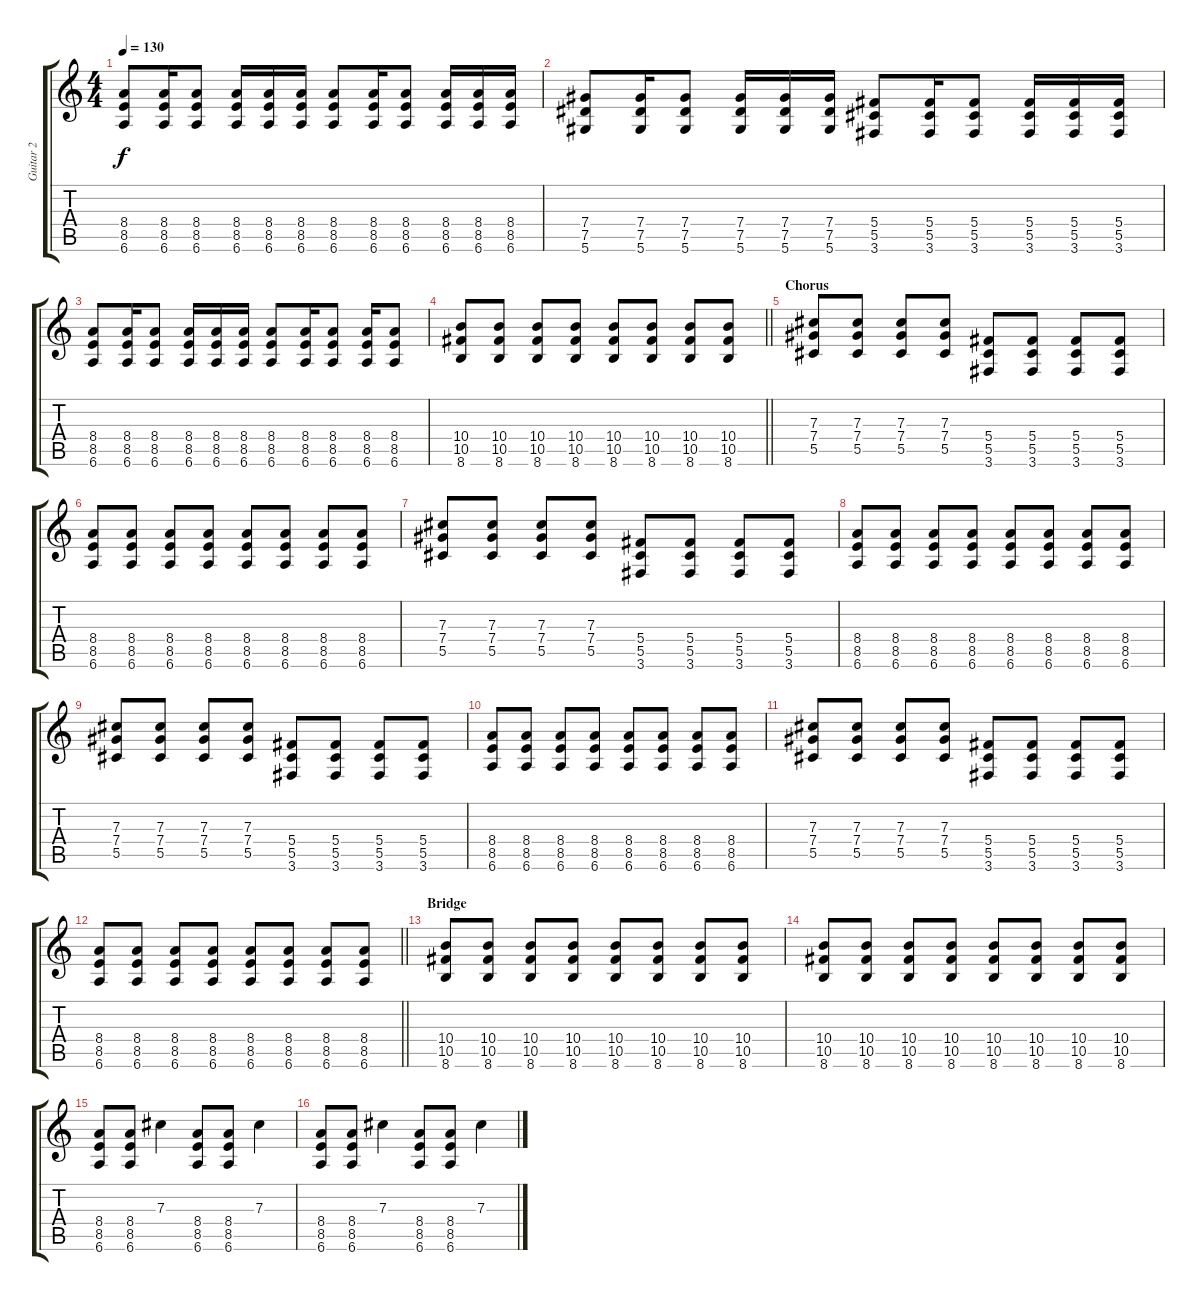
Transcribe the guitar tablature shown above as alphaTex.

\track ("Guitar 2" "Guitar 2") {instrument overdrivenguitar}
\staff {score tabs}
\tuning (Eb4 Bb3 Gb3 Db3 Ab2 Eb2) {hide}
\ts (4 4)
\tempo 130
\clef g2
\ks c
(8.4 8.5 6.6).8{dy f} (8.4 8.5 6.6).16 (8.4 8.5 6.6).8 (8.4 8.5 6.6).16 (8.4 8.5 6.6).16 (8.4 8.5 6.6).16 (8.4 8.5 6.6).8 (8.4 8.5 6.6).16 (8.4 8.5 6.6).8 (8.4 8.5 6.6).16 (8.4 8.5 6.6).16 (8.4 8.5 6.6).16 |
(7.4 7.5 5.6).8 (7.4 7.5 5.6).16 (7.4 7.5 5.6).8 (7.4 7.5 5.6).16 (7.4 7.5 5.6).16 (7.4 7.5 5.6).16 (5.4 5.5 3.6).8 (5.4 5.5 3.6).16 (5.4 5.5 3.6).8 (5.4 5.5 3.6).16 (5.4 5.5 3.6).16 (5.4 5.5 3.6).16 |
(8.4 8.5 6.6).8 (8.4 8.5 6.6).16 (8.4 8.5 6.6).8 (8.4 8.5 6.6).16 (8.4 8.5 6.6).16 (8.4 8.5 6.6).16 (8.4 8.5 6.6).8 (8.4 8.5 6.6).16 (8.4 8.5 6.6).8 (8.4 8.5 6.6).16 (8.4 8.5 6.6).8 |
\barLineRight lightlight
(10.4 10.5 8.6).8 (10.4 10.5 8.6).8 (10.4 10.5 8.6).8 (10.4 10.5 8.6).8 (10.4 10.5 8.6).8 (10.4 10.5 8.6).8 (10.4 10.5 8.6).8 (10.4 10.5 8.6).8 |
\section ("" "Chorus")
(7.3 7.4 5.5).8 (7.3 7.4 5.5).8 (7.3 7.4 5.5).8 (7.3 7.4 5.5).8 (5.4 5.5 3.6).8 (5.4 5.5 3.6).8 (5.4 5.5 3.6).8 (5.4 5.5 3.6).8 |
(8.4 8.5 6.6).8 (8.4 8.5 6.6).8 (8.4 8.5 6.6).8 (8.4 8.5 6.6).8 (8.4 8.5 6.6).8 (8.4 8.5 6.6).8 (8.4 8.5 6.6).8 (8.4 8.5 6.6).8 |
(7.3 7.4 5.5).8 (7.3 7.4 5.5).8 (7.3 7.4 5.5).8 (7.3 7.4 5.5).8 (5.4 5.5 3.6).8 (5.4 5.5 3.6).8 (5.4 5.5 3.6).8 (5.4 5.5 3.6).8 |
(8.4 8.5 6.6).8 (8.4 8.5 6.6).8 (8.4 8.5 6.6).8 (8.4 8.5 6.6).8 (8.4 8.5 6.6).8 (8.4 8.5 6.6).8 (8.4 8.5 6.6).8 (8.4 8.5 6.6).8 |
(7.3 7.4 5.5).8 (7.3 7.4 5.5).8 (7.3 7.4 5.5).8 (7.3 7.4 5.5).8 (5.4 5.5 3.6).8 (5.4 5.5 3.6).8 (5.4 5.5 3.6).8 (5.4 5.5 3.6).8 |
(8.4 8.5 6.6).8 (8.4 8.5 6.6).8 (8.4 8.5 6.6).8 (8.4 8.5 6.6).8 (8.4 8.5 6.6).8 (8.4 8.5 6.6).8 (8.4 8.5 6.6).8 (8.4 8.5 6.6).8 |
(7.3 7.4 5.5).8 (7.3 7.4 5.5).8 (7.3 7.4 5.5).8 (7.3 7.4 5.5).8 (5.4 5.5 3.6).8 (5.4 5.5 3.6).8 (5.4 5.5 3.6).8 (5.4 5.5 3.6).8 |
\barLineRight lightlight
(8.4 8.5 6.6).8 (8.4 8.5 6.6).8 (8.4 8.5 6.6).8 (8.4 8.5 6.6).8 (8.4 8.5 6.6).8 (8.4 8.5 6.6).8 (8.4 8.5 6.6).8 (8.4 8.5 6.6).8 |
\section ("" "Bridge")
(10.4 10.5 8.6).8 (10.4 10.5 8.6).8 (10.4 10.5 8.6).8 (10.4 10.5 8.6).8 (10.4 10.5 8.6).8 (10.4 10.5 8.6).8 (10.4 10.5 8.6).8 (10.4 10.5 8.6).8 |
(10.4 10.5 8.6).8 (10.4 10.5 8.6).8 (10.4 10.5 8.6).8 (10.4 10.5 8.6).8 (10.4 10.5 8.6).8 (10.4 10.5 8.6).8 (10.4 10.5 8.6).8 (10.4 10.5 8.6).8 |
(8.4 8.5 6.6).8 (8.4 8.5 6.6).8 7.3.4 (8.4 8.5 6.6).8 (8.4 8.5 6.6).8 7.3.4 |
(8.4 8.5 6.6).8 (8.4 8.5 6.6).8 7.3.4 (8.4 8.5 6.6).8 (8.4 8.5 6.6).8 7.3.4
